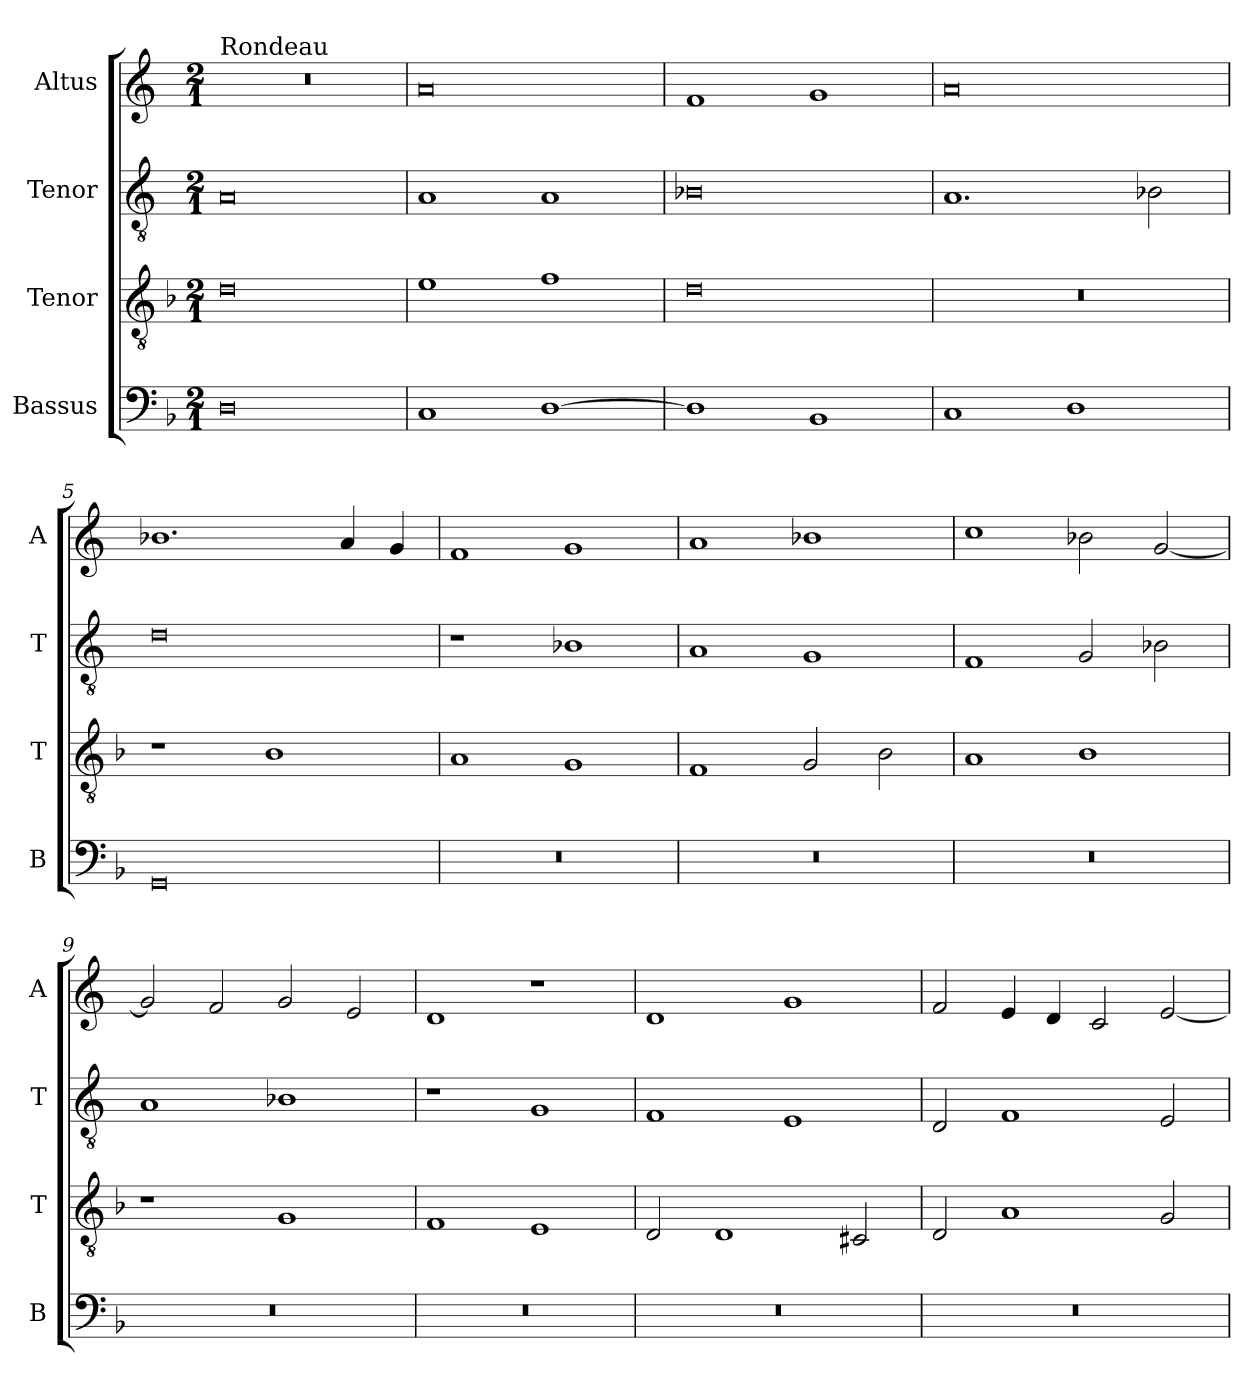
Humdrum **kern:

**kern	**kern	**kern	**kern
*part4	*part3	*part2	*part1
*staff4	*staff3	*staff2	*staff1
*I"Bassus	*I"Tenor	*I"Tenor	*I"Altus
*I'B	*I'T	*I'T	*I'A
*clefF4	*clefGv2	*clefGv2	*clefG2
*k[b-]	*k[b-]	*k[]	*k[]
*M2/1	*M2/1	*M2/1	*M2/1
=1	=1	=1	=1
!	!	!	!LO:TX:a:t=Rondeau
0D	0d	0A	0r
=2	=2	=2	=2
1C	1e	1A	0a
[1D	1f	1A	.
=3	=3	=3	=3
1D]	0d	0B-X	1f
1BB-	.	.	1g
=4	=4	=4	=4
1C	0r	1.A	0a
1D	.	.	.
.	.	2B-X\	.
=5	=5	=5	=5
0GG	1r	0d	1.b-X
.	1B-	.	.
.	.	.	4a/
.	.	.	4g/
=6	=6	=6	=6
0r	1A	1r	1f
.	1G	1B-X	1g
=7	=7	=7	=7
0r	1F	1A	1a
.	2G/	1G	1b-X
.	2B-\	.	.
=8	=8	=8	=8
0r	1A	1F	1cc
.	1B-	2G/	2b-X\
.	.	2B-X\	[2g/
=9	=9	=9	=9
0r	1r	1A	2g/]
.	.	.	2f/
.	1G	1B-X	2g/
.	.	.	2e/
=10	=10	=10	=10
0r	1F	1r	1d
.	1E	1G	1r
=11	=11	=11	=11
0r	2D/	1F	1d
.	1D	.	.
.	.	1E	1g
.	2C#X/	.	.
=12	=12	=12	=12
0r	2D/	2D/	2f/
.	1A	1F	4e/
.	.	.	4d/
.	.	.	2c/
.	2G/	2E/	[2e/
=	=	=	=
*-	*-	*-	*-
